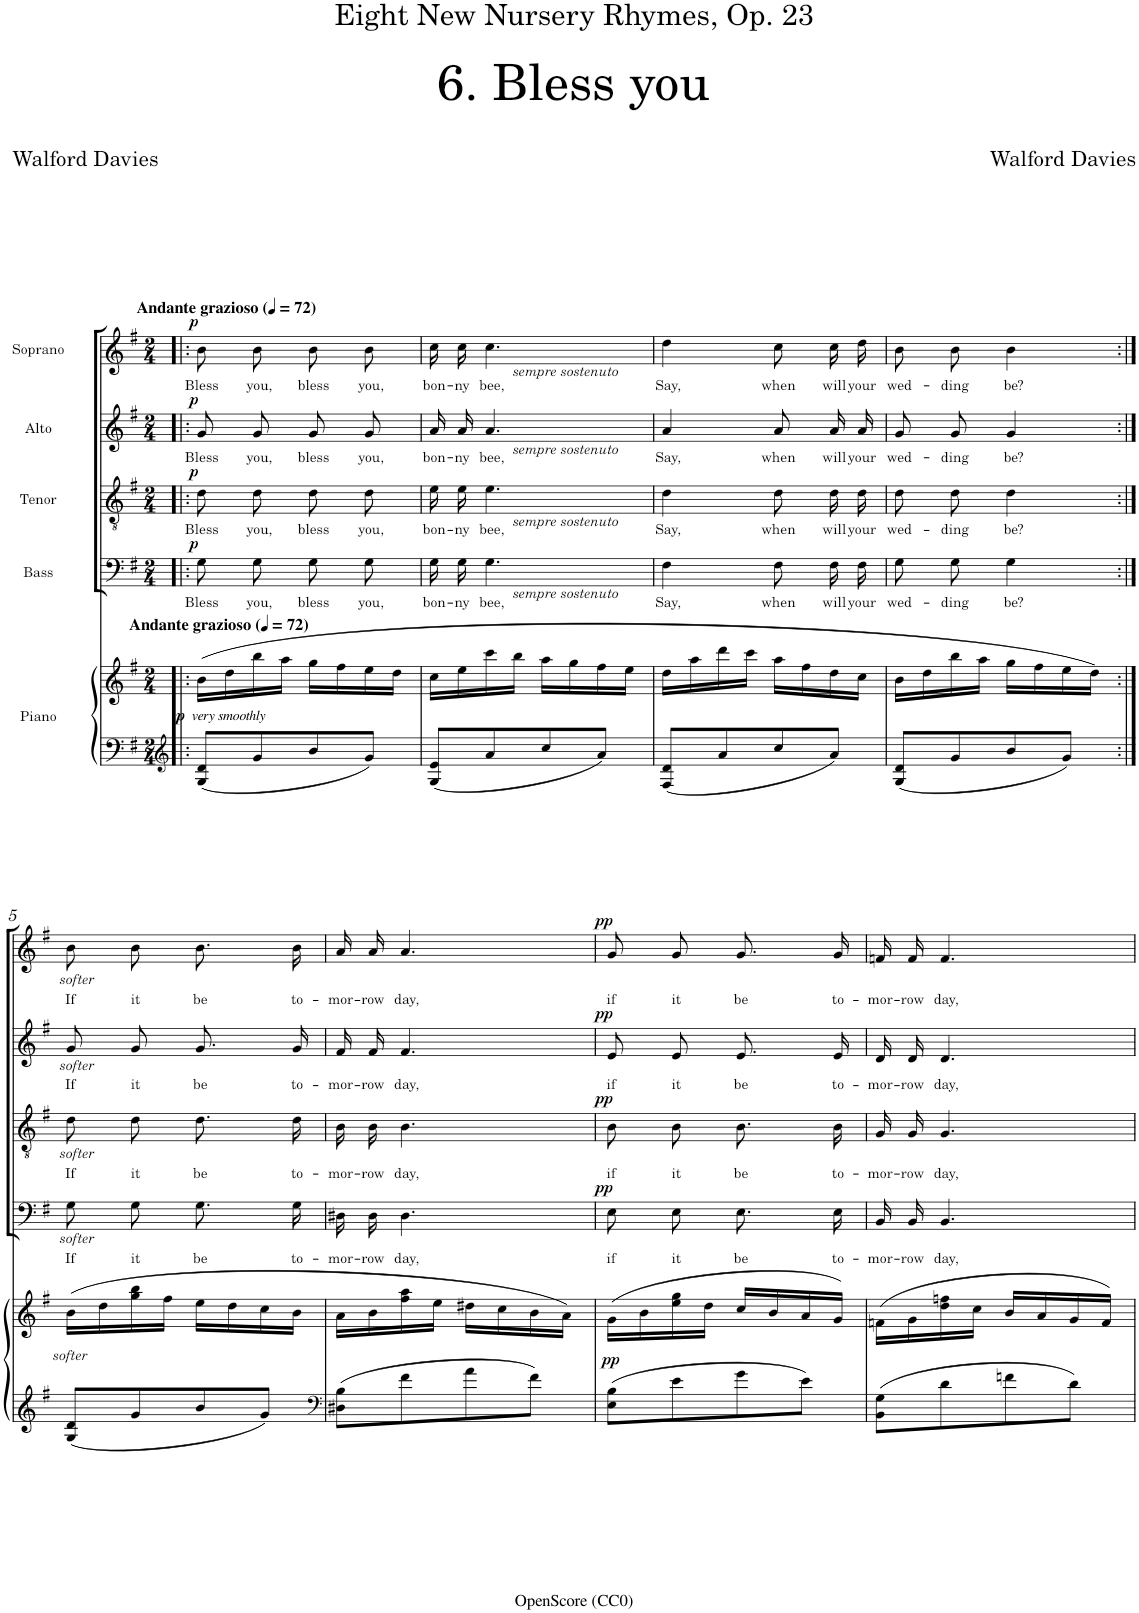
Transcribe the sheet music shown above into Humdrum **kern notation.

**kern	**kern	**dynam	**kern	**text	**dynam	**kern	**text	**dynam	**kern	**text	**dynam	**kern	**text	**dynam
*part5	*part5	*part5	*part4	*part4	*part4	*part3	*part3	*part3	*part2	*part2	*part2	*part1	*part1	*part1
*staff6	*staff5	*staff5/6	*staff4	*staff4	*staff4	*staff3	*staff3	*staff3	*staff2	*staff2	*staff2	*staff1	*staff1	*staff1
*I"Piano	*	*	*I"Bass	*	*	*I"Tenor	*	*	*I"Alto	*	*	*I"Soprano	*	*
*I'Pno	*	*	*	*	*	*	*	*	*	*	*	*	*	*
*clefG2	*clefG2	*	*clefF4	*	*	*clefGv2	*	*	*clefG2	*	*	*clefG2	*	*
*k[f#]	*k[f#]	*	*k[f#]	*	*	*k[f#]	*	*	*k[f#]	*	*	*k[f#]	*	*
*M2/4	*M2/4	*	*M2/4	*	*	*M2/4	*	*	*M2/4	*	*	*M2/4	*	*
*MM72	*MM72	*	*MM72	*	*	*MM72	*	*	*MM72	*	*	*MM72	*	*
=1!|:	=1!|:	=1!|:	=1!|:	=1!|:	=1!|:	=1!|:	=1!|:	=1!|:	=1!|:	=1!|:	=1!|:	=1!|:	=1!|:	=1!|:
!	!	!	!	!	!	!	!	!	!	!	!	!LO:TX:a:B:t=Andante grazioso	!	!
!	!LO:TX:a:B:t=Andante grazioso	!	!	!	!	!	!	!	!	!	!	!	!	!
!	!	!LO:DY:b	!	!LO:LY:b	!	!	!LO:LY:b	!	!	!LO:LY:b	!	!	!LO:LY:b	!
!	!	!LO:DY:n=1:b	!	!	!LO:DY:a	!	!	!LO:DY:a	!	!	!LO:DY:a	!	!	!LO:DY:a
8G/ 8d/L	(16b\LL	p other-dynamics	8G\L	Bless	p	8d\L	Bless	p	8g/L	Bless	p	8b\L	Bless	p
.	16dd\	.	.	.	.	.	.	.	.	.	.	.	.	.
!	!	!	!	!LO:LY:b	!	!	!LO:LY:b	!	!	!LO:LY:b	!	!	!LO:LY:b	!
8g/	16bb\	.	8G\J	you,	.	8d\J	you,	.	8g/J	you,	.	8b\J	you,	.
.	16aa\JJ	.	.	.	.	.	.	.	.	.	.	.	.	.
!	!	!	!	!LO:LY:b	!	!	!LO:LY:b	!	!	!LO:LY:b	!	!	!LO:LY:b	!
8b/	16gg\LL	.	8G\L	bless	.	8d\L	bless	.	8g/L	bless	.	8b\L	bless	.
.	16ff#\	.	.	.	.	.	.	.	.	.	.	.	.	.
!	!	!	!	!LO:LY:b	!	!	!LO:LY:b	!	!	!LO:LY:b	!	!	!LO:LY:b	!
8g/J	16ee\	.	8G\J	you,	.	8d\J	you,	.	8g/J	you,	.	8b\J	you,	.
.	16dd\JJ	.	.	.	.	.	.	.	.	.	.	.	.	.
=2	=2	=2	=2	=2	=2	=2	=2	=2	=2	=2	=2	=2	=2	=2
!	!	!	!	!LO:LY:b	!	!	!LO:LY:b	!	!	!LO:LY:b	!	!	!LO:LY:b	!
8G/ 8e/L	16cc\LL	.	16G\LL	bon-	.	16e\LL	bon-	.	16a/LL	bon-	.	16cc\LL	bon-	.
!	!	!	!	!LO:LY:b	!	!	!LO:LY:b	!	!	!LO:LY:b	!	!	!LO:LY:b	!
.	16ee\	.	16G\JJ	-ny	.	16e\JJ	-ny	.	16a/JJ	-ny	.	16cc\JJ	-ny	.
!	!	!	!	!	!	!	!	!	!	!	!	!LO:TX:b:i:t=sempre sostenuto	!	!
!	!	!	!	!	!	!	!	!	!LO:TX:b:i:t=sempre sostenuto	!	!	!	!	!
!	!	!	!	!	!	!LO:TX:b:i:t=sempre sostenuto	!	!	!	!	!	!	!	!
!	!	!	!LO:TX:b:i:t=sempre sostenuto	!	!	!	!	!	!	!	!	!	!	!
!	!	!	!	!LO:LY:b	!	!	!LO:LY:b	!	!	!LO:LY:b	!	!	!LO:LY:b	!
8a/	16ccc\	.	4.G\	bee,	.	4.e\	bee,	.	4.a/	bee,	.	4.cc\	bee,	.
.	16bb\JJ	.	.	.	.	.	.	.	.	.	.	.	.	.
8cc/	16aa\LL	.	.	.	.	.	.	.	.	.	.	.	.	.
.	16gg\	.	.	.	.	.	.	.	.	.	.	.	.	.
8a/J	16ff#\	.	.	.	.	.	.	.	.	.	.	.	.	.
.	16ee\JJ	.	.	.	.	.	.	.	.	.	.	.	.	.
=3	=3	=3	=3	=3	=3	=3	=3	=3	=3	=3	=3	=3	=3	=3
!	!	!	!	!LO:LY:b	!	!	!LO:LY:b	!	!	!LO:LY:b	!	!	!LO:LY:b	!
8F#/ 8d/L	16dd\LL	.	4F#\	Say,	.	4d\	Say,	.	4a/	Say,	.	4dd\	Say,	.
.	16aa\	.	.	.	.	.	.	.	.	.	.	.	.	.
8a/	16ddd\	.	.	.	.	.	.	.	.	.	.	.	.	.
.	16ccc\JJ	.	.	.	.	.	.	.	.	.	.	.	.	.
!	!	!	!	!LO:LY:b	!	!	!LO:LY:b	!	!	!LO:LY:b	!	!	!LO:LY:b	!
8cc/	16aa\LL	.	8F#\L	when	.	8d\L	when	.	8a/L	when	.	8cc\L	when	.
.	16ff#\	.	.	.	.	.	.	.	.	.	.	.	.	.
!	!	!	!	!LO:LY:b	!	!	!LO:LY:b	!	!	!LO:LY:b	!	!	!LO:LY:b	!
8a/J	16dd\	.	16F#\L	will	.	16d\L	will	.	16a/L	will	.	16cc\L	will	.
!	!	!	!	!LO:LY:b	!	!	!LO:LY:b	!	!	!LO:LY:b	!	!	!LO:LY:b	!
.	16cc\JJ	.	16F#\JJ	your	.	16d\JJ	your	.	16a/JJ	your	.	16dd\JJ	your	.
=4	=4	=4	=4	=4	=4	=4	=4	=4	=4	=4	=4	=4	=4	=4
!	!	!	!	!LO:LY:b	!	!	!LO:LY:b	!	!	!LO:LY:b	!	!	!LO:LY:b	!
8G/ 8d/L	16b\LL	.	8G\L	wed-	.	8d\L	wed-	.	8g/L	wed-	.	8b\L	wed-	.
.	16dd\	.	.	.	.	.	.	.	.	.	.	.	.	.
!	!	!	!	!LO:LY:b	!	!	!LO:LY:b	!	!	!LO:LY:b	!	!	!LO:LY:b	!
8g/	16bb\	.	8G\J	-ding	.	8d\J	-ding	.	8g/J	-ding	.	8b\J	-ding	.
.	16aa\JJ	.	.	.	.	.	.	.	.	.	.	.	.	.
!	!	!	!	!LO:LY:b	!	!	!LO:LY:b	!	!	!LO:LY:b	!	!	!LO:LY:b	!
8b/	16gg\LL	.	4G\	be?	.	4d\	be?	.	4g/	be?	.	4b\	be?	.
.	16ff#\	.	.	.	.	.	.	.	.	.	.	.	.	.
8g/J	16ee\	.	.	.	.	.	.	.	.	.	.	.	.	.
.	16dd\JJ)	.	.	.	.	.	.	.	.	.	.	.	.	.
!!LO:LB:g=z
=5:|!	=5:|!	=5:|!	=5:|!	=5:|!	=5:|!	=5:|!	=5:|!	=5:|!	=5:|!	=5:|!	=5:|!	=5:|!	=5:|!	=5:|!
!	!	!	!	!	!	!	!	!	!	!	!	!LO:TX:b:i:t=softer	!	!
!	!	!	!	!	!	!	!	!	!LO:TX:b:i:t=softer	!	!	!	!	!
!	!	!	!	!	!	!LO:TX:b:i:t=softer	!	!	!	!	!	!	!	!
!	!	!	!LO:TX:b:i:t=softer	!	!	!	!	!	!	!	!	!	!	!
!	!LO:TX:b:i:t=softer	!	!	!	!	!	!	!	!	!	!	!	!	!
!	!	!	!	!LO:LY:b	!	!	!LO:LY:b	!	!	!LO:LY:b	!	!	!LO:LY:b	!
8G/ 8d/L	(16b\LL	.	8G\L	If	.	8d\L	If	.	8g/L	If	.	8b\L	If	.
.	16dd\	.	.	.	.	.	.	.	.	.	.	.	.	.
!	!	!	!	!LO:LY:b	!	!	!LO:LY:b	!	!	!LO:LY:b	!	!	!LO:LY:b	!
8g/	16gg\ 16bb\	.	8G\J	it	.	8d\J	it	.	8g/J	it	.	8b\J	it	.
.	16ff#\JJ	.	.	.	.	.	.	.	.	.	.	.	.	.
!	!	!	!	!LO:LY:b	!	!	!LO:LY:b	!	!	!LO:LY:b	!	!	!LO:LY:b	!
8b/	16ee\LL	.	8.G\L	be	.	8.d\L	be	.	8.g/L	be	.	8.b\L	be	.
.	16dd\	.	.	.	.	.	.	.	.	.	.	.	.	.
8g/J	16cc\	.	.	.	.	.	.	.	.	.	.	.	.	.
!	!	!	!	!LO:LY:b	!	!	!LO:LY:b	!	!	!LO:LY:b	!	!	!LO:LY:b	!
.	16b\JJ	.	16G\Jk	to-	.	16d\Jk	to-	.	16g/Jk	to-	.	16b\Jk	to-	.
=6	=6	=6	=6	=6	=6	=6	=6	=6	=6	=6	=6	=6	=6	=6
*clefF4	*	*	*	*	*	*	*	*	*	*	*	*	*	*
!	!	!	!	!LO:LY:b	!	!	!LO:LY:b	!	!	!LO:LY:b	!	!	!LO:LY:b	!
8D#X\ 8B\L	16a\LL	.	16D#X\LL	-mor-	.	16B\LL	-mor-	.	16f#/LL	-mor-	.	16a/LL	-mor-	.
!	!	!	!	!LO:LY:b	!	!	!LO:LY:b	!	!	!LO:LY:b	!	!	!LO:LY:b	!
.	16b\	.	16D#\JJ	-row	.	16B\JJ	-row	.	16f#/JJ	-row	.	16a/JJ	-row	.
!	!	!	!	!LO:LY:b	!	!	!LO:LY:b	!	!	!LO:LY:b	!	!	!LO:LY:b	!
8f#\	16ff#\ 16aa\	.	4.D#\	day,	.	4.B\	day,	.	4.f#/	day,	.	4.a/	day,	.
.	16ee\JJ	.	.	.	.	.	.	.	.	.	.	.	.	.
8a\	16dd#X\LL	.	.	.	.	.	.	.	.	.	.	.	.	.
.	16cc\	.	.	.	.	.	.	.	.	.	.	.	.	.
8f#\J	16b\	.	.	.	.	.	.	.	.	.	.	.	.	.
.	16a\JJ)	.	.	.	.	.	.	.	.	.	.	.	.	.
=7	=7	=7	=7	=7	=7	=7	=7	=7	=7	=7	=7	=7	=7	=7
!	!	!LO:DY:b	!	!LO:LY:b	!LO:DY:a	!	!LO:LY:b	!LO:DY:a	!	!LO:LY:b	!LO:DY:a	!	!LO:LY:b	!LO:DY:a
8E\ 8B\L	(16g\LL	pp	8E\L	if	pp	8B\L	if	pp	8e/L	if	pp	8g/L	if	pp
.	16b\	.	.	.	.	.	.	.	.	.	.	.	.	.
!	!	!	!	!LO:LY:b	!	!	!LO:LY:b	!	!	!LO:LY:b	!	!	!LO:LY:b	!
8e\	16ee\ 16gg\	.	8E\J	it	.	8B\J	it	.	8e/J	it	.	8g/J	it	.
.	16dd\JJ	.	.	.	.	.	.	.	.	.	.	.	.	.
!	!	!	!	!LO:LY:b	!	!	!LO:LY:b	!	!	!LO:LY:b	!	!	!LO:LY:b	!
8g\	16cc/LL	.	8.E\L	be	.	8.B\L	be	.	8.e/L	be	.	8.g/L	be	.
.	16b/	.	.	.	.	.	.	.	.	.	.	.	.	.
8e\J	16a/	.	.	.	.	.	.	.	.	.	.	.	.	.
!	!	!	!	!LO:LY:b	!	!	!LO:LY:b	!	!	!LO:LY:b	!	!	!LO:LY:b	!
.	16g/JJ)	.	16E\Jk	to-	.	16B\Jk	to-	.	16e/Jk	to-	.	16g/Jk	to-	.
=8	=8	=8	=8	=8	=8	=8	=8	=8	=8	=8	=8	=8	=8	=8
!	!	!	!	!LO:LY:b	!	!	!LO:LY:b	!	!	!LO:LY:b	!	!	!LO:LY:b	!
8BB\ 8G\L	(16fn\LL	.	16BB/LL	-mor-	.	16G/LL	-mor-	.	16d/LL	-mor-	.	16fn/LL	-mor-	.
!	!	!	!	!LO:LY:b	!	!	!LO:LY:b	!	!	!LO:LY:b	!	!	!LO:LY:b	!
.	16g\	.	16BB/JJ	-row	.	16G/JJ	-row	.	16d/JJ	-row	.	16f/JJ	-row	.
!	!	!	!	!LO:LY:b	!	!	!LO:LY:b	!	!	!LO:LY:b	!	!	!LO:LY:b	!
8d\	16dd\ 16ffn\	.	4.BB/	day,	.	4.G/	day,	.	4.d/	day,	.	4.f/	day,	.
.	16cc\JJ	.	.	.	.	.	.	.	.	.	.	.	.	.
8fn\	16b/LL	.	.	.	.	.	.	.	.	.	.	.	.	.
.	16a/	.	.	.	.	.	.	.	.	.	.	.	.	.
8d\J	16g/	.	.	.	.	.	.	.	.	.	.	.	.	.
.	16f/JJ)	.	.	.	.	.	.	.	.	.	.	.	.	.
=	=	=	=	=	=	=	=	=	=	=	=	=	=	=
*-	*-	*-	*-	*-	*-	*-	*-	*-	*-	*-	*-	*-	*-	*-
